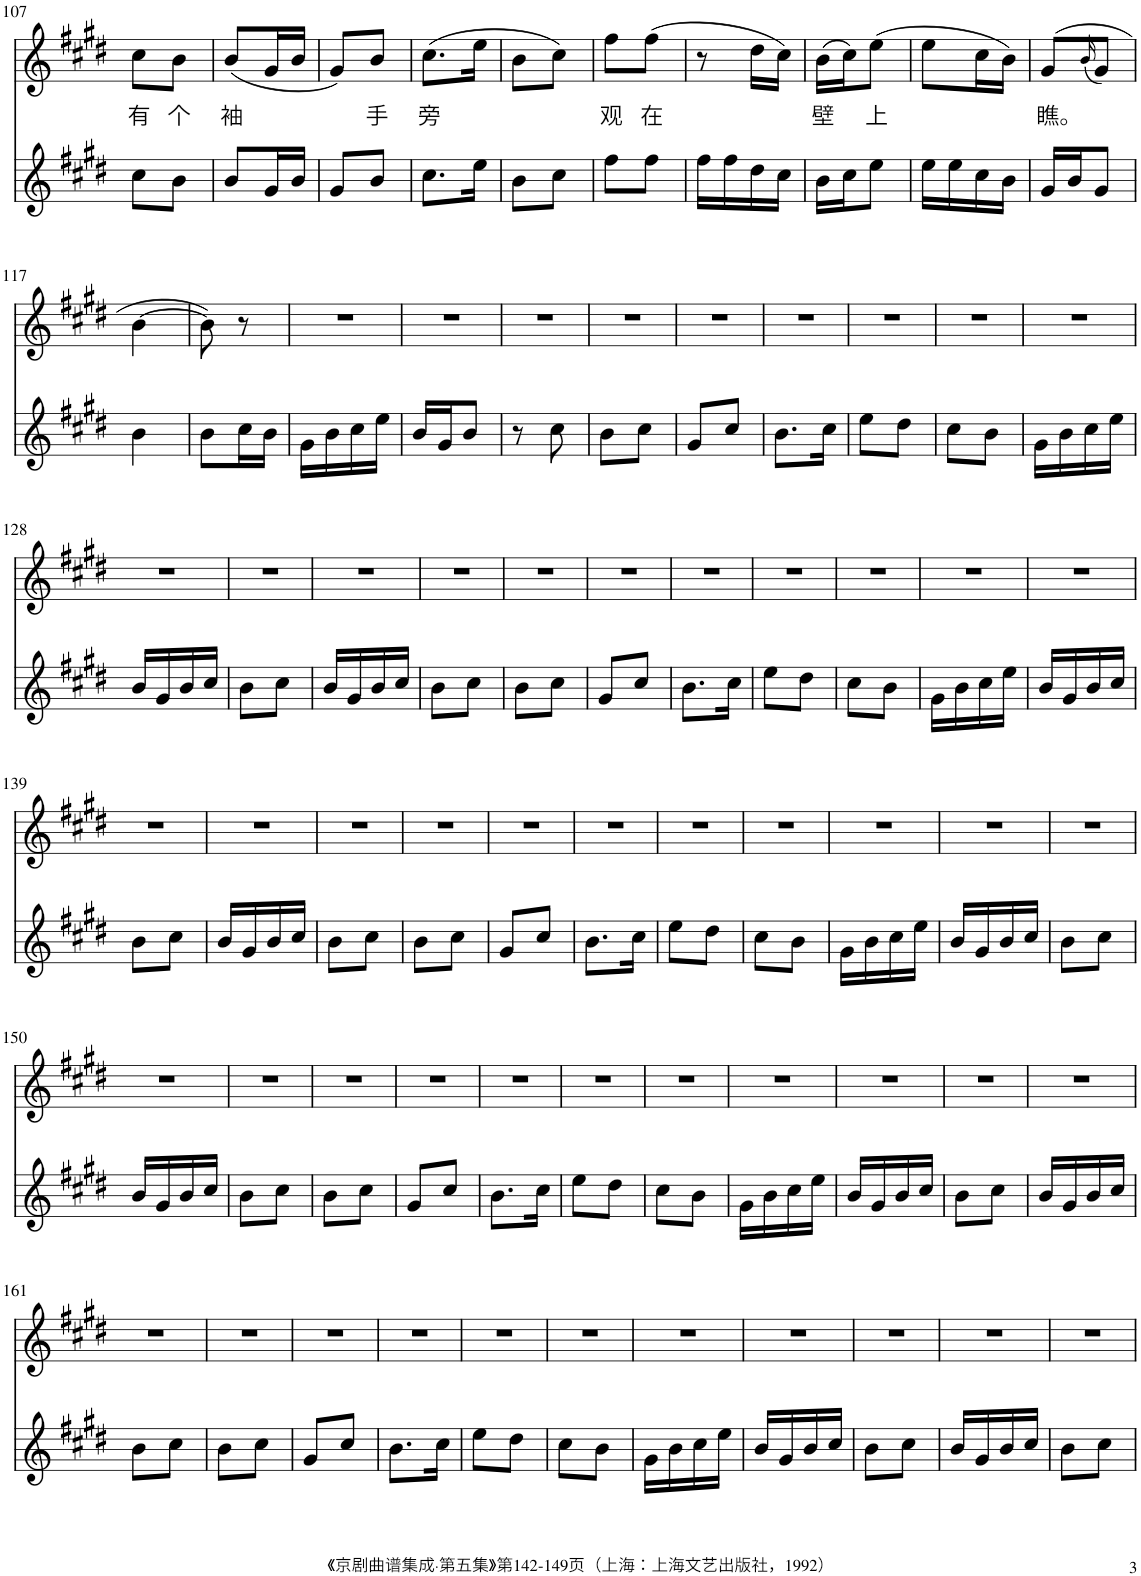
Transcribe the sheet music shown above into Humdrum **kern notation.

**kern	**kern	**text
*part2	*part1	*part1
*staff2	*staff1	*staff1
*I"Piano	*I"Piano	*
*I'Pno	*I'Pno	*
!!LO:PB:g=z
*clefG2	*clefG2	*
*k[f#c#g#d#]	*k[f#c#g#d#]	*
*M1/4	*M1/4	*
=107	=107	=107
!	!	!LO:LY:b
8cc#\L	8cc#\L	有
!	!	!LO:LY:b
8b\J	8b\J	个
=108	=108	=108
!	!	!LO:LY:b
8b/L	(8b/L	袖
16g#/L	16g#/L	.
16b/JJ	16b/JJ	.
=109	=109	=109
8g#/L	8g#/L)	.
!	!	!LO:LY:b
8b/J	8b/J	手
=110	=110	=110
!	!	!LO:LY:b
8.cc#\L	(8.cc#\L	旁
16ee\Jk	16ee\Jk	.
=111	=111	=111
8b\L	8b\L	.
8cc#\J	8cc#\J)	.
=112	=112	=112
!	!	!LO:LY:b
8ff#\L	8ff#\L	观
!	!	!LO:LY:b
8ff#\J	(8ff#\J	在
=113	=113	=113
16ff#\LL	8r	.
16ff#\	.	.
16dd#\	16dd#\LL	.
16cc#\JJ	16cc#\JJ)	.
=114	=114	=114
!	!	!LO:LY:b
16b\LL	(16b\LL	壁
16cc#\J	16cc#\J)	.
!	!	!LO:LY:b
8ee\J	(8ee\J	上
=115	=115	=115
16ee\LL	8ee\L	.
16ee\	.	.
16cc#\	16cc#\L	.
16b\JJ	16b\JJ)	.
=116	=116	=116
!	!	!LO:LY:b
16g#/LL	(8g#/L	瞧。
16b/J	.	.
.	(16qb/	.
8g#/J	8g#/J)	.
!!LO:LB:g=z
=117	=117	=117
4b\	[4b\	.
=118	=118	=118
8b\L	8b\])	.
16cc#\L	8r	.
16b\JJ	.	.
=119	=119	=119
16g#\LL	4r	.
16b\	.	.
16cc#\	.	.
16ee\JJ	.	.
=120	=120	=120
16b/LL	4r	.
16g#/J	.	.
8b/J	.	.
=121	=121	=121
8r	4r	.
8cc#\	.	.
=122	=122	=122
8b\L	4r	.
8cc#\J	.	.
=123	=123	=123
8g#/L	4r	.
8cc#/J	.	.
=124	=124	=124
8.b\L	4r	.
16cc#\Jk	.	.
=125	=125	=125
8ee\L	4r	.
8dd#\J	.	.
=126	=126	=126
8cc#\L	4r	.
8b\J	.	.
=127	=127	=127
16g#\LL	4r	.
16b\	.	.
16cc#\	.	.
16ee\JJ	.	.
!!LO:LB:g=z
=128	=128	=128
16b/LL	4r	.
16g#/	.	.
16b/	.	.
16cc#/JJ	.	.
=129	=129	=129
8b\L	4r	.
8cc#\J	.	.
=130	=130	=130
16b/LL	4r	.
16g#/	.	.
16b/	.	.
16cc#/JJ	.	.
=131	=131	=131
8b\L	4r	.
8cc#\J	.	.
=132	=132	=132
8b\L	4r	.
8cc#\J	.	.
=133	=133	=133
8g#/L	4r	.
8cc#/J	.	.
=134	=134	=134
8.b\L	4r	.
16cc#\Jk	.	.
=135	=135	=135
8ee\L	4r	.
8dd#\J	.	.
=136	=136	=136
8cc#\L	4r	.
8b\J	.	.
=137	=137	=137
16g#\LL	4r	.
16b\	.	.
16cc#\	.	.
16ee\JJ	.	.
=138	=138	=138
16b/LL	4r	.
16g#/	.	.
16b/	.	.
16cc#/JJ	.	.
!!LO:LB:g=z
=139	=139	=139
8b\L	4r	.
8cc#\J	.	.
=140	=140	=140
16b/LL	4r	.
16g#/	.	.
16b/	.	.
16cc#/JJ	.	.
=141	=141	=141
8b\L	4r	.
8cc#\J	.	.
=142	=142	=142
8b\L	4r	.
8cc#\J	.	.
=143	=143	=143
8g#/L	4r	.
8cc#/J	.	.
=144	=144	=144
8.b\L	4r	.
16cc#\Jk	.	.
=145	=145	=145
8ee\L	4r	.
8dd#\J	.	.
=146	=146	=146
8cc#\L	4r	.
8b\J	.	.
=147	=147	=147
16g#\LL	4r	.
16b\	.	.
16cc#\	.	.
16ee\JJ	.	.
=148	=148	=148
16b/LL	4r	.
16g#/	.	.
16b/	.	.
16cc#/JJ	.	.
=149	=149	=149
8b\L	4r	.
8cc#\J	.	.
!!LO:LB:g=z
=150	=150	=150
16b/LL	4r	.
16g#/	.	.
16b/	.	.
16cc#/JJ	.	.
=151	=151	=151
8b\L	4r	.
8cc#\J	.	.
=152	=152	=152
8b\L	4r	.
8cc#\J	.	.
=153	=153	=153
8g#/L	4r	.
8cc#/J	.	.
=154	=154	=154
8.b\L	4r	.
16cc#\Jk	.	.
=155	=155	=155
8ee\L	4r	.
8dd#\J	.	.
=156	=156	=156
8cc#\L	4r	.
8b\J	.	.
=157	=157	=157
16g#\LL	4r	.
16b\	.	.
16cc#\	.	.
16ee\JJ	.	.
=158	=158	=158
16b/LL	4r	.
16g#/	.	.
16b/	.	.
16cc#/JJ	.	.
=159	=159	=159
8b\L	4r	.
8cc#\J	.	.
=160	=160	=160
16b/LL	4r	.
16g#/	.	.
16b/	.	.
16cc#/JJ	.	.
!!LO:LB:g=z
=161	=161	=161
8b\L	4r	.
8cc#\J	.	.
=162	=162	=162
8b\L	4r	.
8cc#\J	.	.
=163	=163	=163
8g#/L	4r	.
8cc#/J	.	.
=164	=164	=164
8.b\L	4r	.
16cc#\Jk	.	.
=165	=165	=165
8ee\L	4r	.
8dd#\J	.	.
=166	=166	=166
8cc#\L	4r	.
8b\J	.	.
=167	=167	=167
16g#\LL	4r	.
16b\	.	.
16cc#\	.	.
16ee\JJ	.	.
=168	=168	=168
16b/LL	4r	.
16g#/	.	.
16b/	.	.
16cc#/JJ	.	.
=169	=169	=169
8b\L	4r	.
8cc#\J	.	.
=170	=170	=170
16b/LL	4r	.
16g#/	.	.
16b/	.	.
16cc#/JJ	.	.
=171	=171	=171
8b\L	4r	.
8cc#\J	.	.
=	=	=
*-	*-	*-
